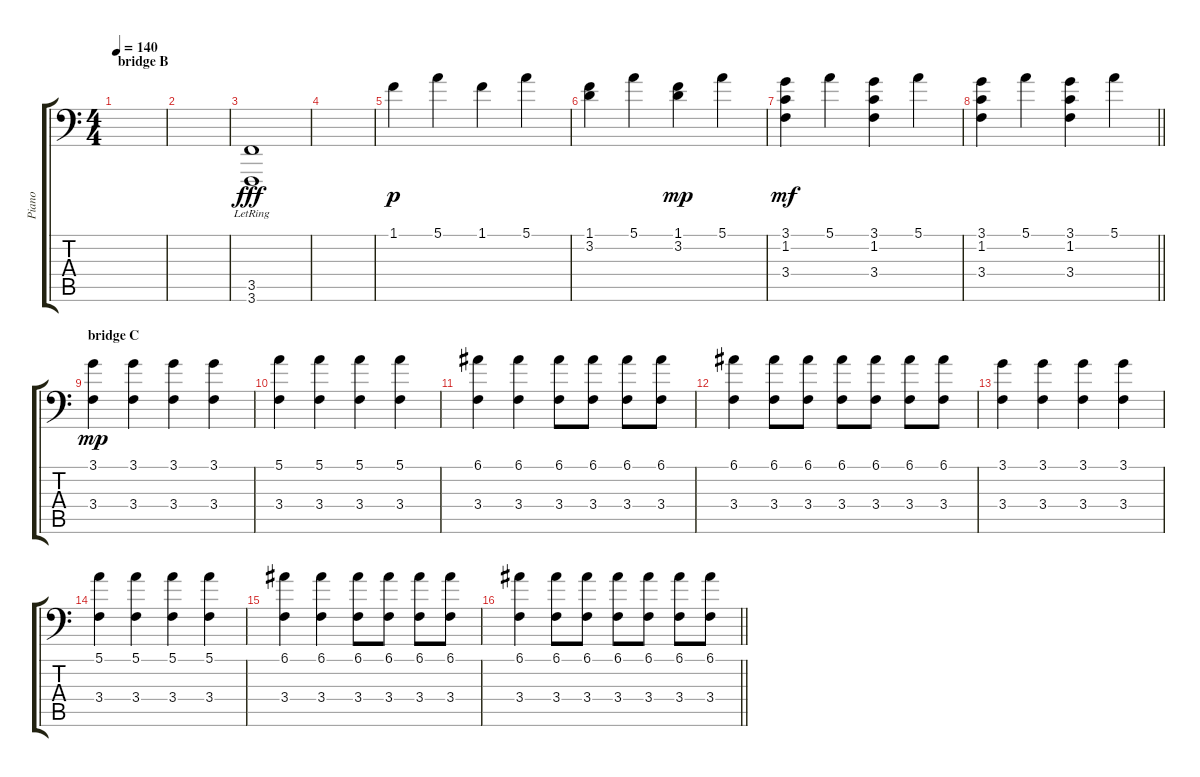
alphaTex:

\track ("Piano" "Piano") {instrument brightacousticpiano}
\staff {score tabs}
\tuning (E4 B3 G3 D3 D2 D1) {hide}
\ts (4 4)
\section ("" "bridge B")
\tempo 140
\clef f4
\ks c
|
|
(3.5{lr} 3.6).1{dy fff} |
|
1.1.4{dy p} 5.1.4 1.1.4 5.1.4 |
(1.1 3.2).4 5.1.4 (1.1 3.2).4{dy mp} 5.1.4 |
(3.1 1.2 3.4).4{dy mf} 5.1.4 (3.1 1.2 3.4).4 5.1.4 |
\barLineRight lightlight
(3.1 1.2 3.4).4 5.1.4 (3.1 1.2 3.4).4 5.1.4 |
\section ("" "bridge C")
(3.1 3.4).4{dy mp} (3.1 3.4).4 (3.1 3.4).4 (3.1 3.4).4 |
(5.1 3.4).4 (5.1 3.4).4 (5.1 3.4).4 (5.1 3.4).4 |
(6.1 3.4).4 (6.1 3.4).4 (6.1 3.4).8 (6.1 3.4).8 (6.1 3.4).8 (6.1 3.4).8 |
(6.1 3.4).4 (6.1 3.4).8 (6.1 3.4).8 (6.1 3.4).8 (6.1 3.4).8 (6.1 3.4).8 (6.1 3.4).8 |
(3.1 3.4).4 (3.1 3.4).4 (3.1 3.4).4 (3.1 3.4).4 |
(5.1 3.4).4 (5.1 3.4).4 (5.1 3.4).4 (5.1 3.4).4 |
(6.1 3.4).4 (6.1 3.4).4 (6.1 3.4).8 (6.1 3.4).8 (6.1 3.4).8 (6.1 3.4).8 |
\barLineRight lightlight
(6.1 3.4).4 (6.1 3.4).8 (6.1 3.4).8 (6.1 3.4).8 (6.1 3.4).8 (6.1 3.4).8 (6.1 3.4).8
